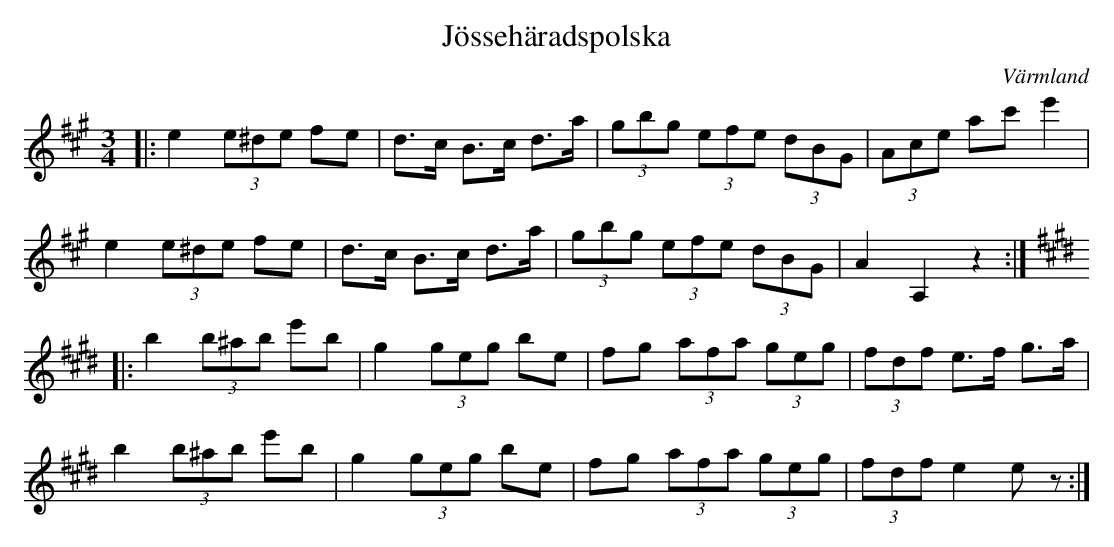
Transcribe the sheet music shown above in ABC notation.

X:1
T:Jössehäradspolska
O:Värmland
L:1/8
M:3/4
K:A
|: e2 (3e^de fe | d>c B>c d>a | (3gbg (3efe (3dBG | (3Ace ac' e'2 |
e2 (3e^de fe | d>c B>c d>a | (3gbg (3efe (3dBG | A2 A,2 z2 ::
[K:E] b2 (3b^ab e'b | g2 (3geg be | fg (3afa (3geg | (3fdf e>f g>a |
b2 (3b^ab e'b | g2 (3geg be | fg (3afa (3geg | (3fdf e2 e z :|
